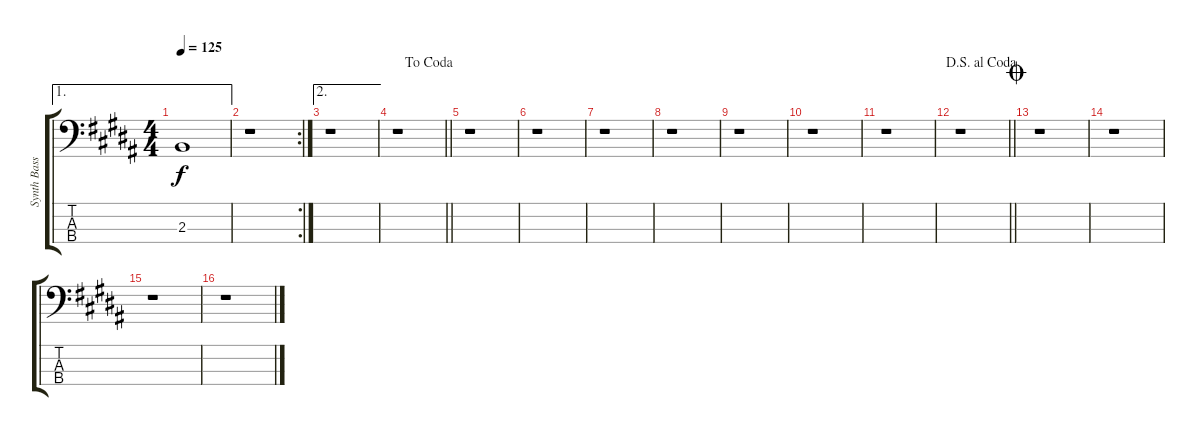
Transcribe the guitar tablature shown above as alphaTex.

\track ("Synth Bass" "Synth Bass") {instrument synthbass2}
\staff {score tabs}
\tuning (G2 D2 A1 E1) {hide}
\ae 1
\ts (4 4)
\tempo 125
\clef f4
\ks g#minor
2.3{t}.1{dy f} |
\rc 2
\ks b
r.1 |
\ae 2
\ks g#minor
r.1 |
\jump dacoda
\barLineRight lightlight
r.1 |
\ks b
r.1 |
\ks g#minor
r.1 |
r.1 |
r.1 |
\ks b
r.1 |
\ks g#minor
r.1 |
r.1 |
\jump dalsegnoalcoda
\barLineRight lightlight
r.1 |
\jump coda
\ks b
r.1 |
\ks g#minor
r.1 |
r.1 |
r.1
